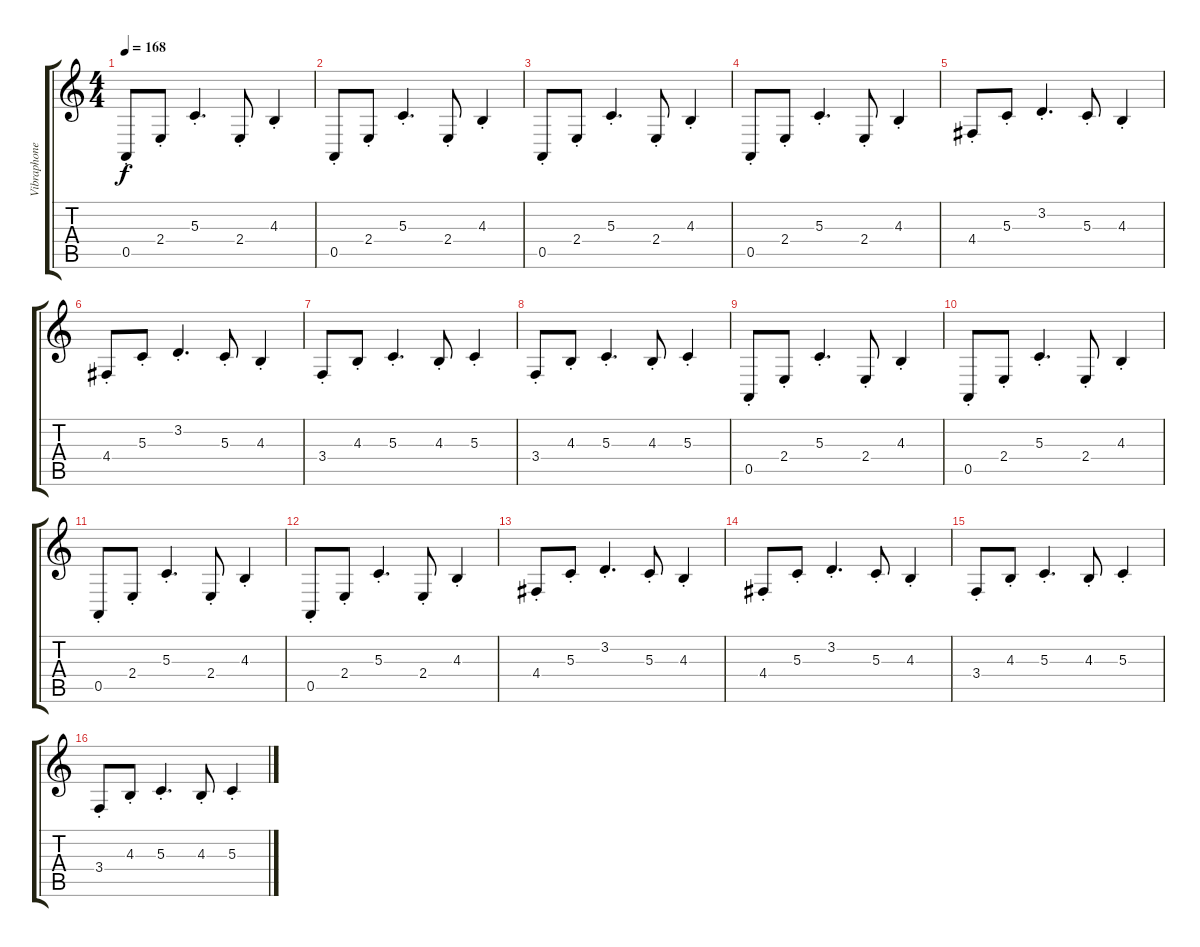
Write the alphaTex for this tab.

\track ("Vibraphone" "Vibraphone") {instrument acousticgrandpiano}
\staff {score tabs}
\tuning (E4 B3 G3 D3 A2 E2) {hide}
\ts (4 4)
\tempo 168
\clef g2
\ks c
0.5{st}.8{dy f instrument acousticgrandpiano} 2.4{st}.8 5.3{st}.4{d} 2.4{st}.8 4.3{st}.4 |
0.5{st}.8 2.4{st}.8 5.3{st}.4{d} 2.4{st}.8 4.3{st}.4 |
0.5{st}.8 2.4{st}.8 5.3{st}.4{d} 2.4{st}.8 4.3{st}.4 |
0.5{st}.8 2.4{st}.8 5.3{st}.4{d} 2.4{st}.8 4.3{st}.4 |
4.4{st}.8 5.3{st}.8 3.2{st}.4{d} 5.3{st}.8 4.3{st}.4 |
4.4{st}.8 5.3{st}.8 3.2{st}.4{d} 5.3{st}.8 4.3{st}.4 |
3.4{st}.8 4.3{st}.8 5.3{st}.4{d} 4.3{st}.8 5.3{st}.4 |
3.4{st}.8 4.3{st}.8 5.3{st}.4{d} 4.3{st}.8 5.3{st}.4 |
0.5{st}.8 2.4{st}.8 5.3{st}.4{d} 2.4{st}.8 4.3{st}.4 |
0.5{st}.8 2.4{st}.8 5.3{st}.4{d} 2.4{st}.8 4.3{st}.4 |
0.5{st}.8 2.4{st}.8 5.3{st}.4{d} 2.4{st}.8 4.3{st}.4 |
0.5{st}.8 2.4{st}.8 5.3{st}.4{d} 2.4{st}.8 4.3{st}.4 |
4.4{st}.8 5.3{st}.8 3.2{st}.4{d} 5.3{st}.8 4.3{st}.4 |
4.4{st}.8 5.3{st}.8 3.2{st}.4{d} 5.3{st}.8 4.3{st}.4 |
3.4{st}.8 4.3{st}.8 5.3{st}.4{d} 4.3{st}.8 5.3{st}.4 |
3.4{st}.8 4.3{st}.8 5.3{st}.4{d} 4.3{st}.8 5.3{st}.4
